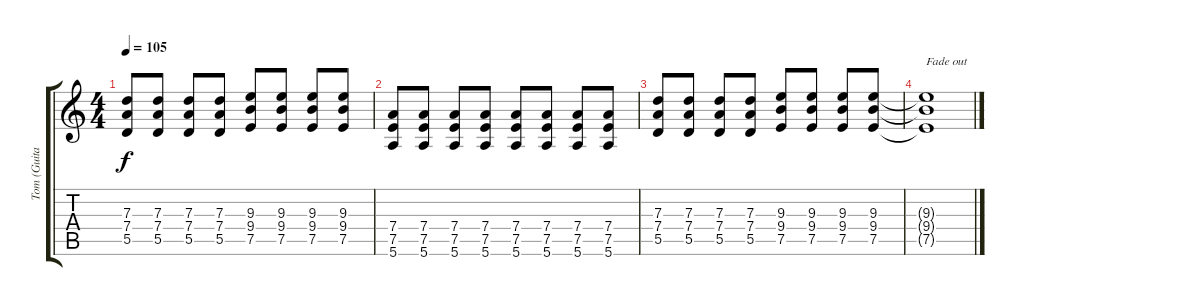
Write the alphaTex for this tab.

\track ("Tom (Guitar)" "Tom (Guita") {instrument distortionguitar}
\staff {score tabs}
\tuning (E4 B3 G3 D3 A2 E2) {hide}
\ts (4 4)
\tempo 105
\clef g2
\ks c
(7.3 7.4 5.5).8{dy f} (7.3 7.4 5.5).8 (7.3 7.4 5.5).8 (7.3 7.4 5.5).8 (9.3 9.4 7.5).8 (9.3 9.4 7.5).8 (9.3 9.4 7.5).8 (9.3 9.4 7.5).8 |
(7.4 7.5 5.6).8 (7.4 7.5 5.6).8 (7.4 7.5 5.6).8 (7.4 7.5 5.6).8 (7.4 7.5 5.6).8 (7.4 7.5 5.6).8 (7.4 7.5 5.6).8 (7.4 7.5 5.6).8 |
(7.3 7.4 5.5).8 (7.3 7.4 5.5).8 (7.3 7.4 5.5).8 (7.3 7.4 5.5).8 (9.3 9.4 7.5).8 (9.3 9.4 7.5).8 (9.3 9.4 7.5).8 (9.3 9.4 7.5).8 |
(9.3{t} 9.4{t} 7.5{t}).1{txt "Fade out"}
